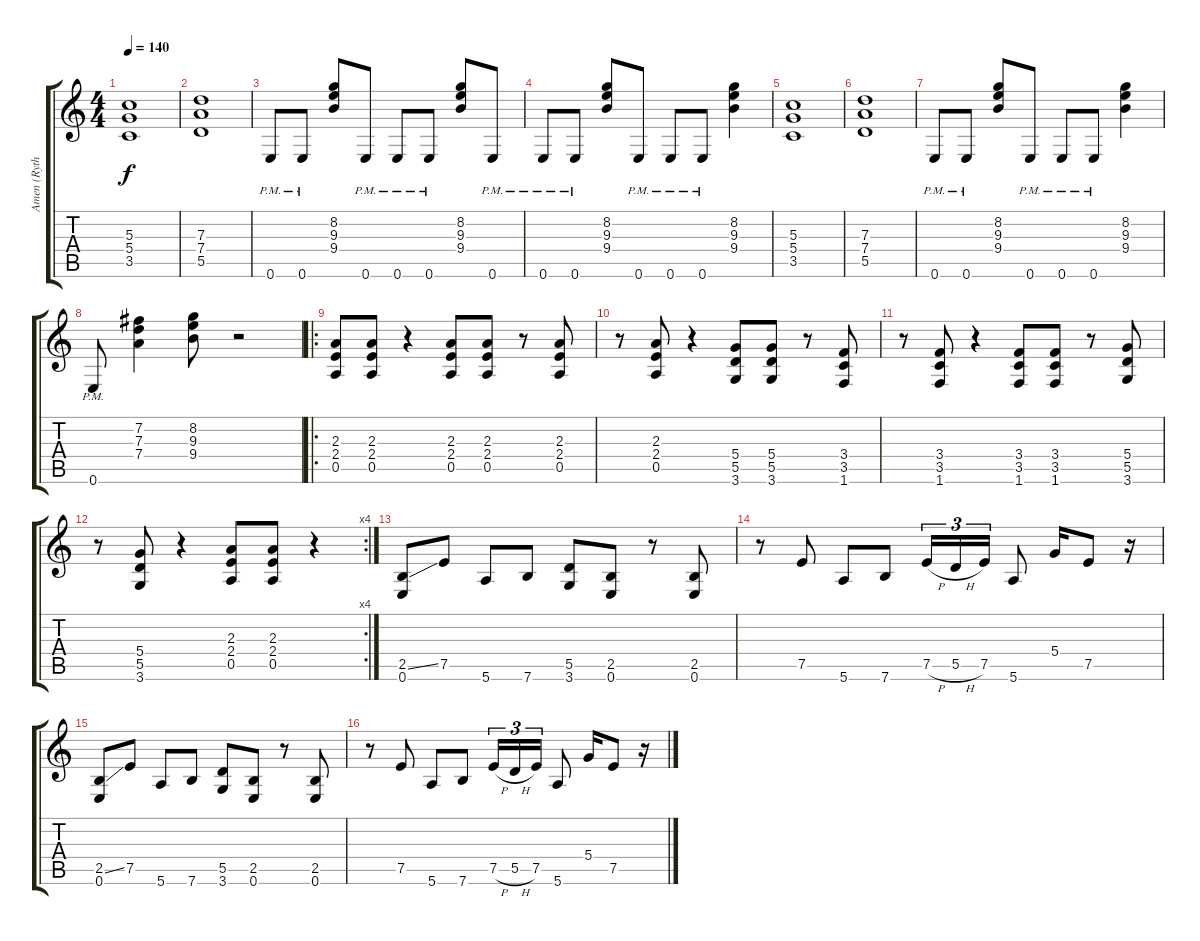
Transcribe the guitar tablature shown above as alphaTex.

\track ("Amen (Rythm)" "Amen (Ryth") {instrument distortionguitar}
\staff {score tabs}
\tuning (E4 B3 G3 D3 A2 E2) {hide}
\ts (4 4)
\tempo 140
\clef g2
\ks c
(5.3 5.4 3.5).1{dy f} |
(7.3 7.4 5.5).1 |
0.6{pm}.8 0.6{pm}.8 (8.2 9.3 9.4).8 0.6{pm}.8 0.6{pm}.8 0.6{pm}.8 (8.2 9.3 9.4).8 0.6{pm}.8 |
0.6{pm}.8 0.6{pm}.8 (8.2 9.3 9.4).8 0.6{pm}.8 0.6{pm}.8 0.6{pm}.8 (8.2 9.3 9.4).4 |
(5.3 5.4 3.5).1 |
(7.3 7.4 5.5).1 |
0.6{pm}.8 0.6{pm}.8 (8.2 9.3 9.4).8 0.6{pm}.8 0.6{pm}.8 0.6{pm}.8 (8.2 9.3 9.4).4 |
0.6{pm}.8 (7.2 7.3 7.4).4 (8.2 9.3 9.4).8 r.2 |
\ro
(2.3 2.4 0.5).8 (2.3 2.4 0.5).8 r.4 (2.3 2.4 0.5).8 (2.3 2.4 0.5).8 r.8 (2.3 2.4 0.5).8 |
r.8 (2.3 2.4 0.5).8 r.4 (5.4 5.5 3.6).8 (5.4 5.5 3.6).8 r.8 (3.4 3.5 1.6).8 |
r.8 (3.4 3.5 1.6).8 r.4 (3.4 3.5 1.6).8 (3.4 3.5 1.6).8 r.8 (5.4 5.5 3.6).8 |
\rc 4
r.8 (5.4 5.5 3.6).8 r.4 (2.3 2.4 0.5).8 (2.3 2.4 0.5).8 r.4 |
(2.5{ss} 0.6).8 7.5.8 5.6.8 7.6.8 (5.5 3.6).8 (2.5 0.6).8 r.8 (2.5 0.6).8 |
r.8 7.5.8 5.6.8 7.6.8 7.5{h}.16{tu (3 2)} 5.5{h}.16{tu (3 2)} 7.5.16{tu (3 2)} 5.6.8 5.4.16 7.5.8 r.16 |
(2.5{ss} 0.6).8 7.5.8 5.6.8 7.6.8 (5.5 3.6).8 (2.5 0.6).8 r.8 (2.5 0.6).8 |
r.8 7.5.8 5.6.8 7.6.8 7.5{h}.16{tu (3 2)} 5.5{h}.16{tu (3 2)} 7.5.16{tu (3 2)} 5.6.8 5.4.16 7.5.8 r.16
